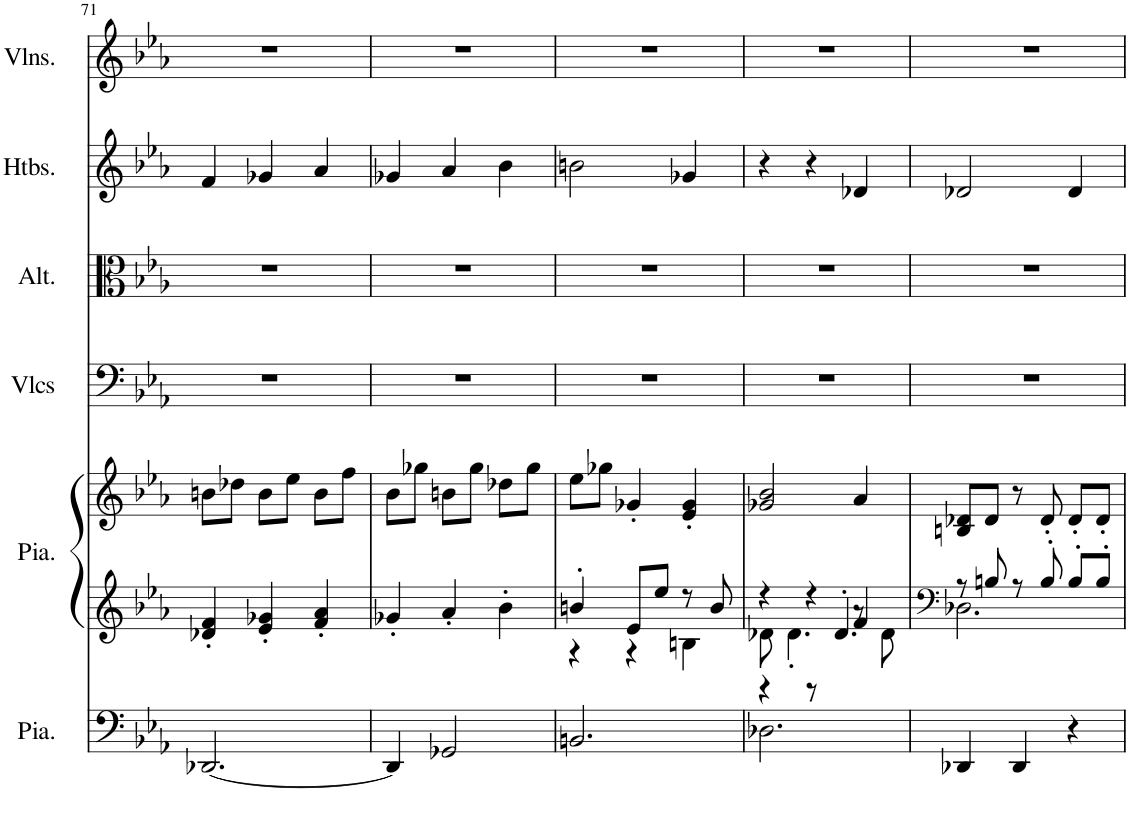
**kern	**kern	**kern	**kern	**kern	**kern	**kern
*part6	*part5	*part5	*part4	*part3	*part2	*part1
*staff7	*staff6	*staff5	*staff4	*staff3	*staff2	*staff1
*I"Piano, Pedals	*I"Piano, Organ	*	*I"Violoncelles, Bass	*I"Altos, Tenor	*I"Hautbois, Alto	*I"Violons, Soprano
*I'Pia.	*I'Pia.	*	*I'Vlcs	*I'Alt.	*I'Htbs.	*I'Vlns.
!!LO:PB:g=z
*clefF4	*clefG2	*clefG2	*clefF4	*clefC3	*clefG2	*clefG2
*k[b-e-a-]	*k[b-e-a-]	*k[b-e-a-]	*k[b-e-a-]	*k[b-e-a-]	*k[b-e-a-]	*k[b-e-a-]
*M3/4	*M3/4	*M3/4	*M3/4	*M3/4	*M3/4	*M3/4
=71	=71	=71	=71	=71	=71	=71
[2.DD-X/	4d-X/' 4f/'	8bn\L	2.r	2.r	4f/	2.r
.	.	8dd-X\J	.	.	.	.
.	4e-/' 4g-X/'	8b\L	.	.	4g-X/	.
.	.	8ee-\J	.	.	.	.
.	4f/' 4a-/'	8b\L	.	.	4a-/	.
.	.	8ff\J	.	.	.	.
=72	=72	=72	=72	=72	=72	=72
4DD-/]	4g-X'/	8b-\L	2.r	2.r	4g-X/	2.r
.	.	8gg-X\J	.	.	.	.
2GG-X/	4a-'/	8bn\L	.	.	4a-/	.
.	.	8gg-\J	.	.	.	.
.	4b-'\	8dd-X\L	.	.	4b-\	.
.	.	8gg-\J	.	.	.	.
=73	=73	=73	=73	=73	=73	=73
*	*^	*	*	*	*	*
2.BBn/	4bn'/	4r	8ee-\L	2.r	2.r	2bn\	2.r
.	.	.	8gg-X\J	.	.	.	.
.	8e-/L	4r	4g-X'/	.	.	.	.
.	8ee-/J	.	.	.	.	.	.
.	8r	4Bn\	4e-/' 4g-/'	.	.	4g-X/	.
.	8b/	.	.	.	.	.	.
=74	=74	=74	=74	=74	=74	=74	=74
*	*	*^	*	*	*	*	*
2.D-X\	4r	8d-X\	4r	2g-X/ 2b-/	2.r	2.r	4r	2.r
.	.	4.d-'\	.	.	.	.	.	.
.	4r	.	8r	.	.	.	4r	.
.	.	.	4.d-'/	.	.	.	.	.
.	4f/	8r	.	4a-/	.	.	4d-X/	.
.	.	8d-\	.	.	.	.	.	.
*	*v	*v	*v	*	*	*	*	*
=75	=75	=75	=75	=75	=75	=75
*	*clefF4	*	*	*	*	*
*	*^	*	*	*	*	*
4DD-X/	8r	2.D-X\	8Bn/ 8d-X/L	2.r	2.r	2d-X/	2.r
.	8Bn/	.	8d-/J	.	.	.	.
4DD-/	8r	.	8r	.	.	.	.
.	8B'/	.	8d-'/	.	.	.	.
4r	8B'/L	.	8d-'/L	.	.	4d-/	.
.	8B'/J	.	8d-'/J	.	.	.	.
*	*v	*v	*	*	*	*	*
=	=	=	=	=	=	=
*-	*-	*-	*-	*-	*-	*-
